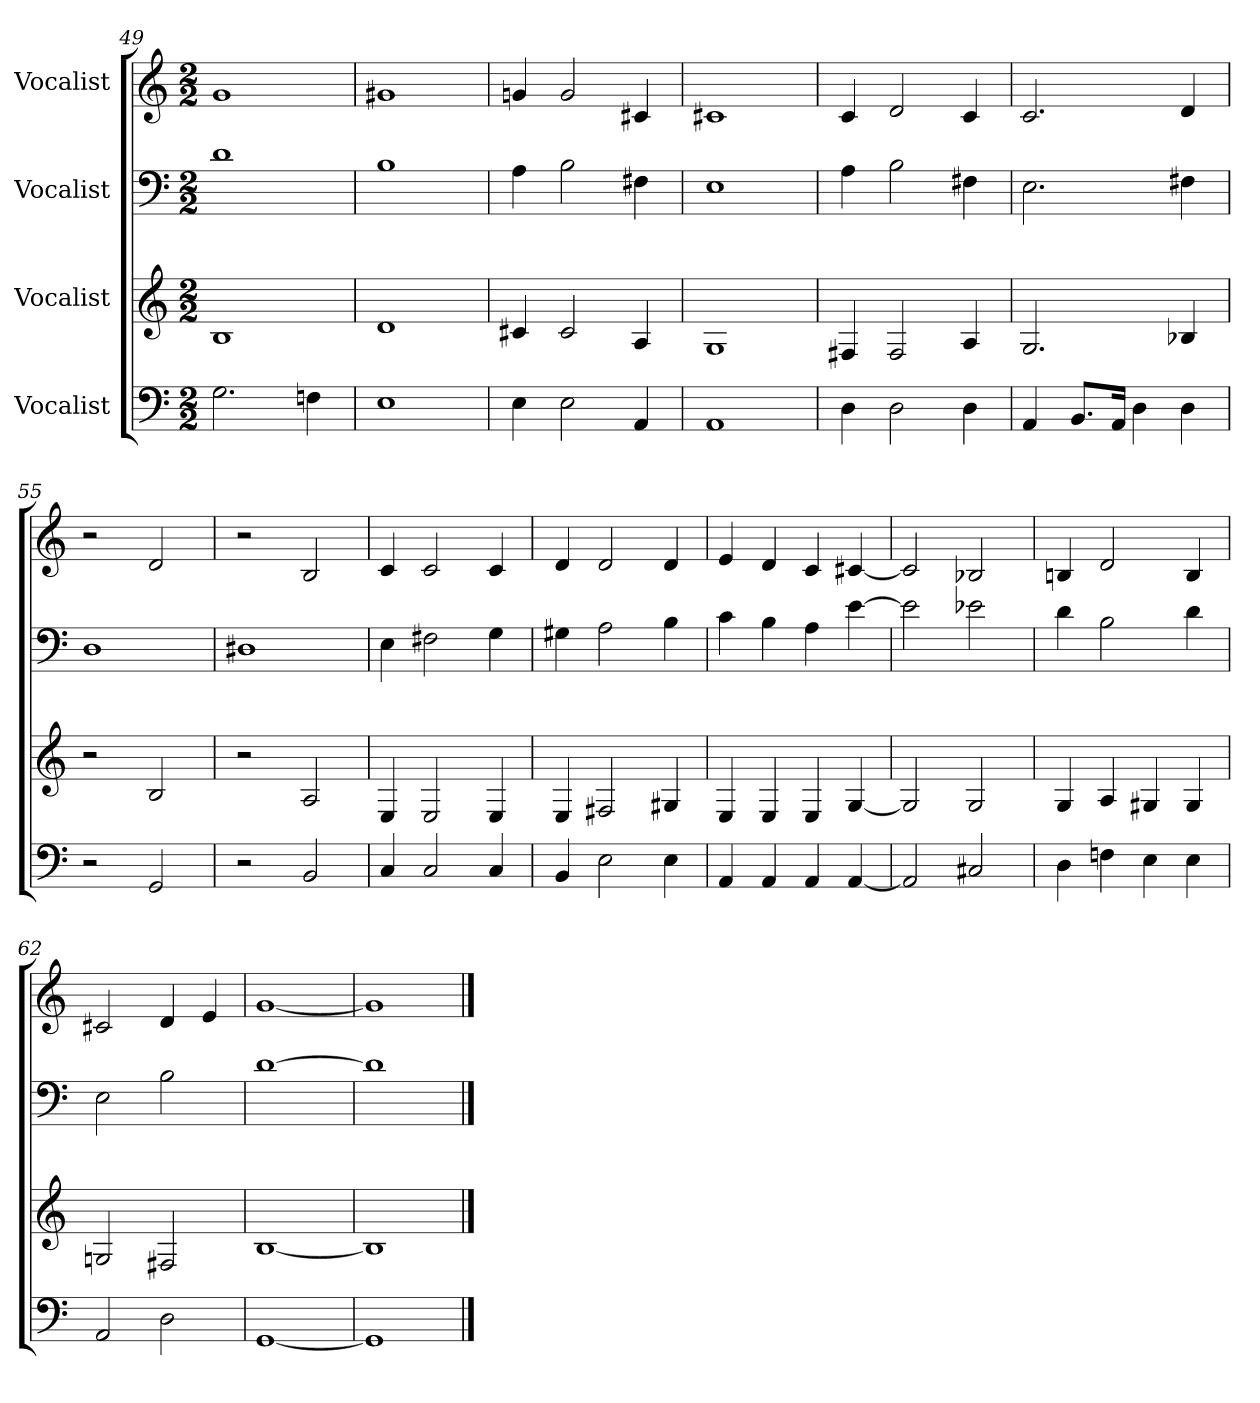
**kern	**kern	**kern	**kern
*part4	*part3	*part2	*part1
*staff4	*staff3	*staff2	*staff1
*I"Vocalist	*I"Vocalist	*I"Vocalist	*I"Vocalist
*M2/2	*M2/2	*M2/2	*M2/2
=49	=49	=49	=49
2.G	1B	1d	1g
4Fn	.	.	.
=50	=50	=50	=50
1E	1d	1B	1g#X
=51	=51	=51	=51
4E	4c#X	4A	4gn
2E	2c#	2B	2g
4AA	4A	4F#X	4c#X
=52	=52	=52	=52
1AA	1G	1E	1c#X
=53	=53	=53	=53
4D	4F#X	4A	4c
2D	2F#	2B	2d
4D	4A	4F#X	4c
=54	=54	=54	=54
4AA	2.G	2.E	2.c
8.BBL	.	.	.
16AAJk	.	.	.
4D	.	.	.
4D	4B-X	4F#X	4d
=55	=55	=55	=55
2r	2r	1D	2r
2GG	2B	.	2d
=56	=56	=56	=56
2r	2r	1D#X	2r
2BB	2A	.	2B
=57	=57	=57	=57
4C	4E	4E	4c
2C	2E	2F#X	2c
4C	4E	4G	4c
=58	=58	=58	=58
4BB	4E	4G#X	4d
2E	2F#X	2A	2d
4E	4G#X	4B	4d
=59	=59	=59	=59
4AA	4E	4c	4e
4AA	4E	4B	4d
4AA	4E	4A	4c
[4AA	[4G	[4e	[4c#X
=60	=60	=60	=60
2AA]	2G]	2e]	2c#]
2C#X	2G	2e-X	2B-X
=61	=61	=61	=61
4D	4G	4d	4Bn
4Fn	4A	2B	2d
4E	4G#X	.	.
4E	4G#	4d	4B
=62	=62	=62	=62
2AA	2Gn	2E	2c#X
2D	2F#X	2B	4d
.	.	.	4e
=63	=63	=63	=63
[1GG	[1B	[1d	[1g
=64	=64	=64	=64
1GG]	1B]	1d]	1g]
==	==	==	==
*-	*-	*-	*-
